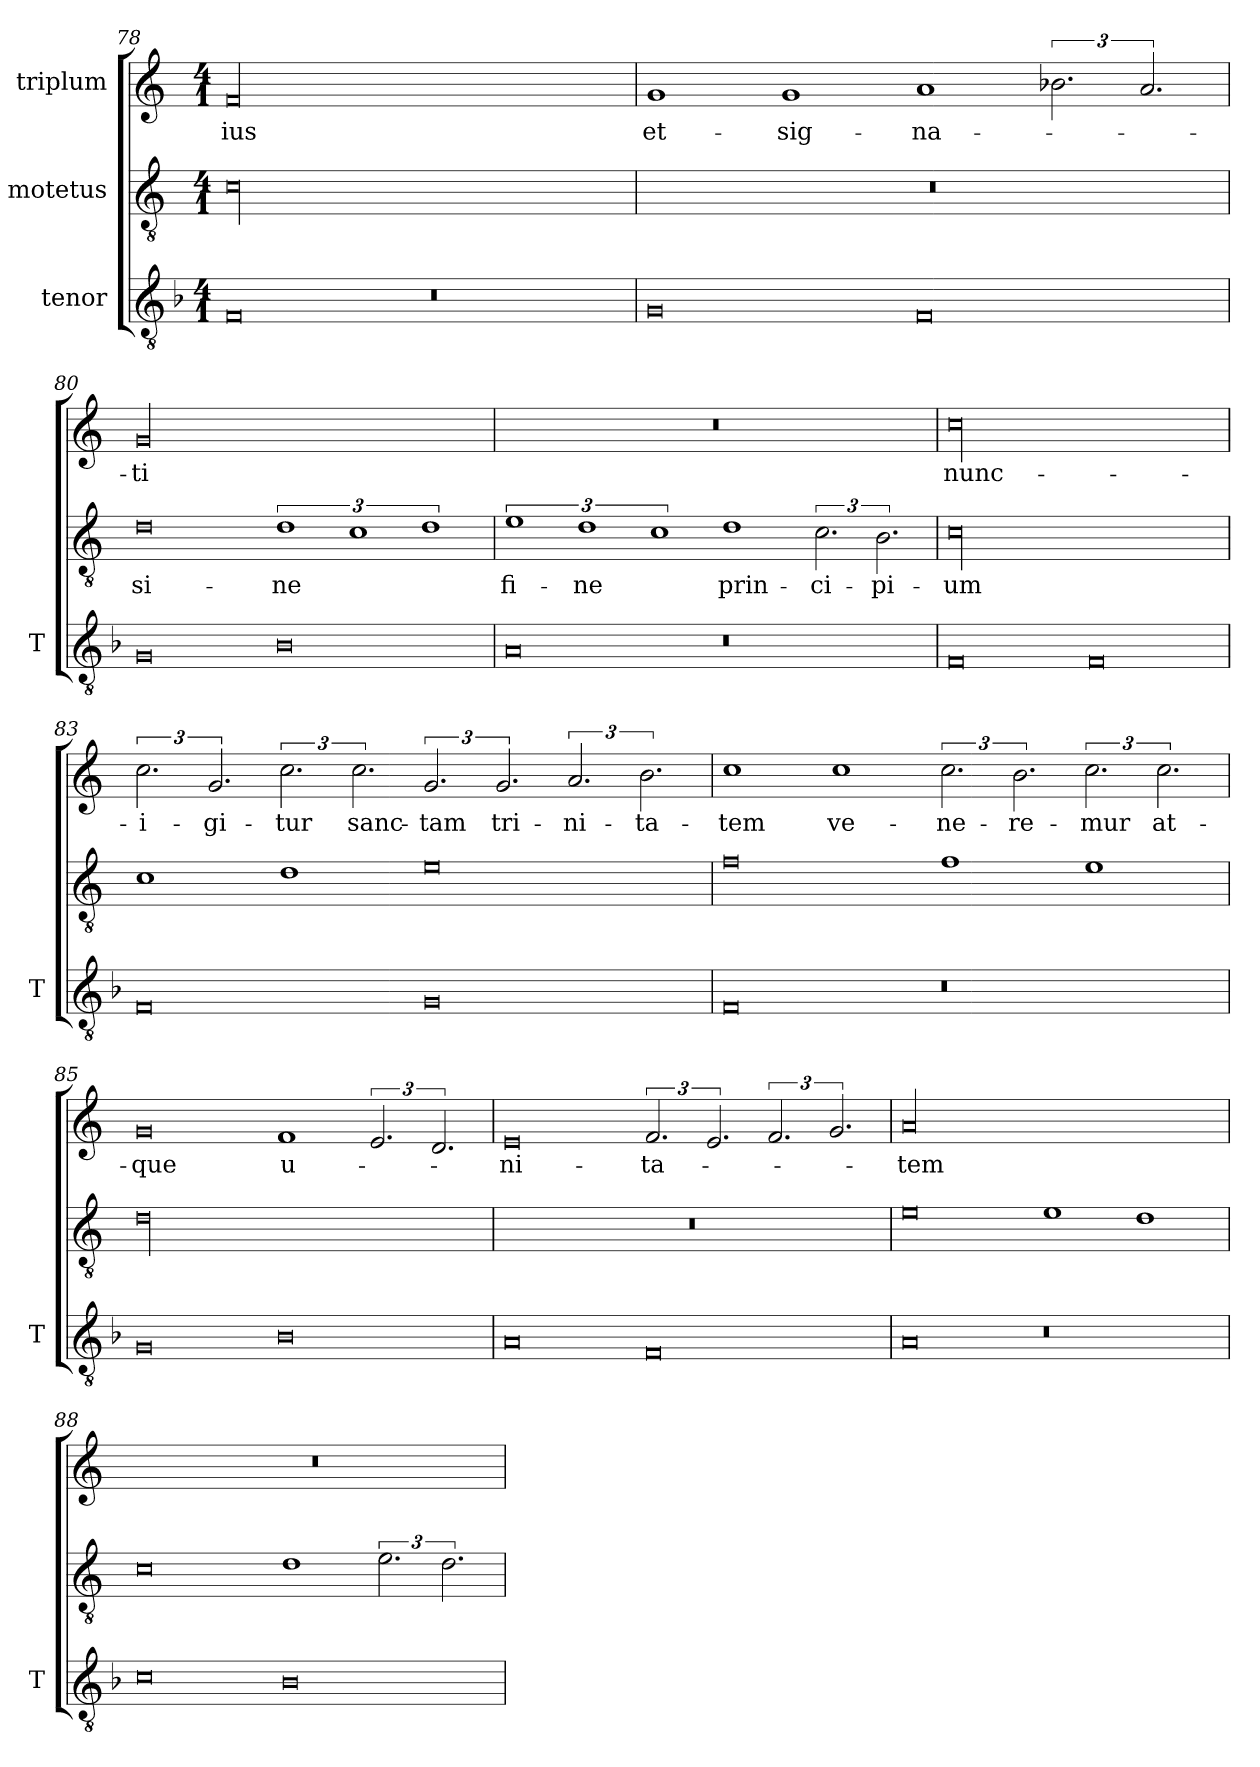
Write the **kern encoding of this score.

**kern	**kern	**text	**kern	**text
*part3	*part2	*part2	*part1	*part1
*staff3	*staff2	*staff2	*staff1	*staff1
*I"tenor	*I"motetus	*	*I"triplum	*
*I'T	*	*	*	*
*clefGv2	*clefGv2	*	*clefG2	*
*k[b-]	*k[]	*	*k[]	*
*F:	*C:	*	*C:	*
*M4/1	*M4/1	*	*M4/1	*
=78	=78	=78	=78	=78
0F/	00c\	.	00f/	-ius
0r	.	.	.	.
=79	=79	=79	=79	=79
0G/	00r	.	1g/	et-
.	.	.	1g/	sig-
0F/	.	.	1a/	-na-
.	.	.	3.b-X\	.
.	.	.	3.a/	.
!!LO:PB:g=z
=80	=80	=80	=80	=80
0G/	0d\	si-	00g/	-ti
0B-\	3%2d\	-ne	.	.
.	3%2c\	.	.	.
.	3%2d\	.	.	.
=81	=81	=81	=81	=81
0A/	3%2e\	fi-	00r	.
.	3%2d\	-ne	.	.
.	3%2c\	.	.	.
0r	1d\	prin-	.	.
.	3.c\	-ci-	.	.
.	3.B\	-pi-	.	.
=82	=82	=82	=82	=82
0F/	00c\	-um	00cc\	nunc-
0F/	.	.	.	.
=83	=83	=83	=83	=83
0F/	1c\	.	3.cc\	i-
.	.	.	3.g/	-gi-
.	1d\	.	3.cc\	-tur
.	.	.	3.cc\	sanc-
0G/	0e\	.	3.g/	-tam
.	.	.	3.g/	tri-
.	.	.	3.a/	-ni-
.	.	.	3.b\	-ta-
=84	=84	=84	=84	=84
0F/	0f\	.	1cc\	-tem
.	.	.	1cc\	ve-
0r	1f\	.	3.cc\	-ne-
.	.	.	3.b\	-re-
.	1e\	.	3.cc\	-mur
.	.	.	3.cc\	at-
=85	=85	=85	=85	=85
0G/	00d\	.	0g/	-que
0B-\	.	.	1f/	u-
.	.	.	3.e/	.
.	.	.	3.d/	.
=86	=86	=86	=86	=86
0A/	00r	.	0e/	-ni-
0F/	.	.	3.f/	-ta-
.	.	.	3.e/	.
.	.	.	3.f/	.
.	.	.	3.g/	.
=87	=87	=87	=87	=87
0A/	0e\	.	00a/	-tem
0r	1e\	.	.	.
.	1d\	.	.	.
=88	=88	=88	=88	=88
0c\	0c\	.	00r	.
0B-\	1d\	.	.	.
.	3.e\	.	.	.
.	3.d\	.	.	.
=	=	=	=	=
*-	*-	*-	*-	*-
